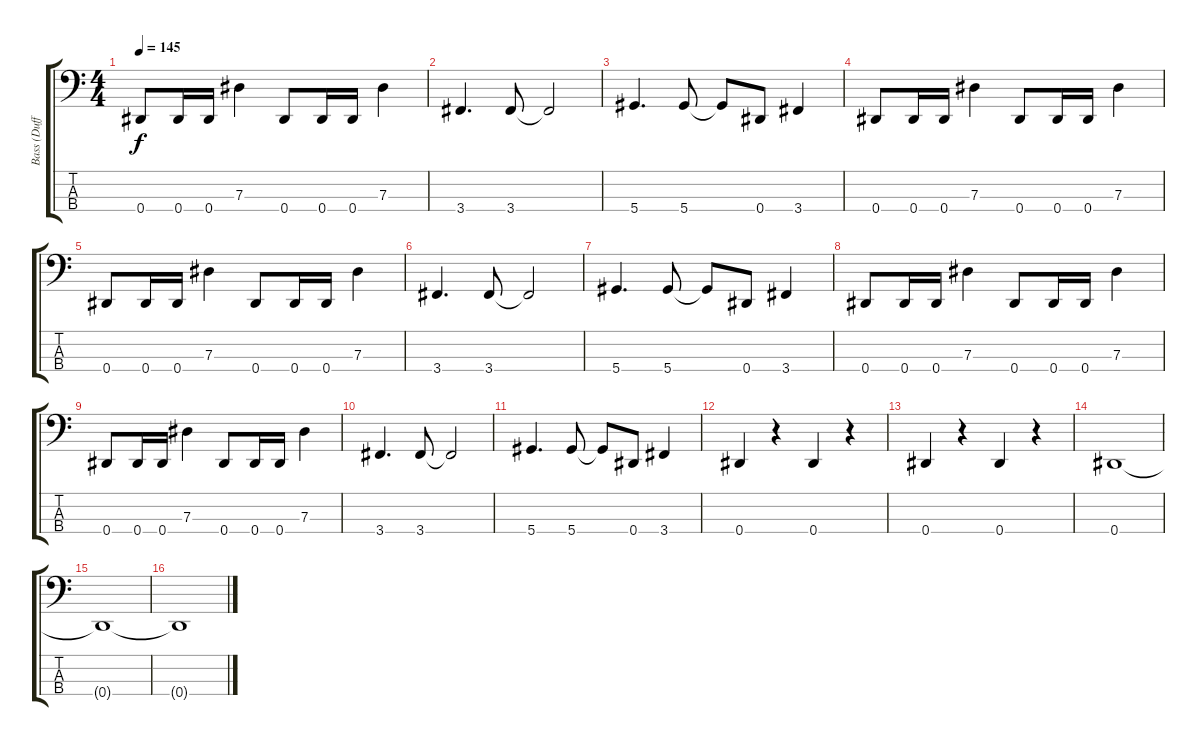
\track ("Bass (Duff)" "Bass (Duff") {instrument electricbasspick}
\staff {score tabs}
\tuning (Gb2 Db2 Ab1 Eb1) {hide}
\ts (4 4)
\tempo 145
\clef f4
\ks c
0.4.8{dy f} 0.4.16 0.4.16 7.3.4 0.4.8 0.4.16 0.4.16 7.3.4 |
3.4.4{d} 3.4.8 3.4{t}.2 |
5.4.4{d} 5.4.8 5.4{t}.8 0.4.8 3.4.4 |
0.4.8 0.4.16 0.4.16 7.3.4 0.4.8 0.4.16 0.4.16 7.3.4 |
0.4.8 0.4.16 0.4.16 7.3.4 0.4.8 0.4.16 0.4.16 7.3.4 |
3.4.4{d} 3.4.8 3.4{t}.2 |
5.4.4{d} 5.4.8 5.4{t}.8 0.4.8 3.4.4 |
0.4.8 0.4.16 0.4.16 7.3.4 0.4.8 0.4.16 0.4.16 7.3.4 |
0.4.8 0.4.16 0.4.16 7.3.4 0.4.8 0.4.16 0.4.16 7.3.4 |
3.4.4{d} 3.4.8 3.4{t}.2 |
5.4.4{d} 5.4.8 5.4{t}.8 0.4.8 3.4.4 |
0.4.4 r.4 0.4.4 r.4 |
0.4.4 r.4 0.4.4 r.4 |
0.4.1 |
0.4{t}.1 |
0.4{t}.1
